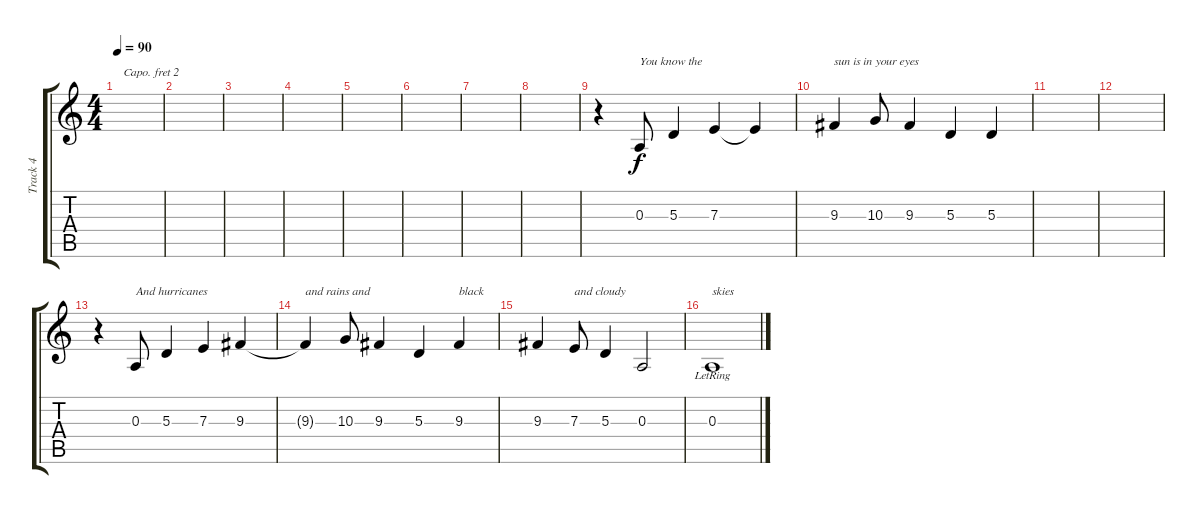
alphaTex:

\track ("Track 4" "Track 4") {instrument lead6voice}
\staff {score tabs}
\capo 2
\tuning (E4 B3 G3 D3 A2 E2) {hide}
\ts (4 4)
\tempo 90
\clef g2
\ks c
|
|
|
|
|
|
|
|
r.4 0.3.8{txt "You know the"} 5.3.4 7.3.4 7.3{t}.4 |
9.3.4{txt "sun is in your eyes"} 10.3.8 9.3.4 5.3.4 5.3.4 |
|
|
r.4 0.3.8{txt "And hurricanes"} 5.3.4 7.3.4 9.3.4 |
9.3{t}.4{txt "and rains and"} 10.3.8 9.3.4 5.3.4 9.3.4{txt "black"} |
9.3.4 7.3.8{txt "and cloudy"} 5.3.4 0.3.2 |
0.3{lr}.1{txt "skies"}
